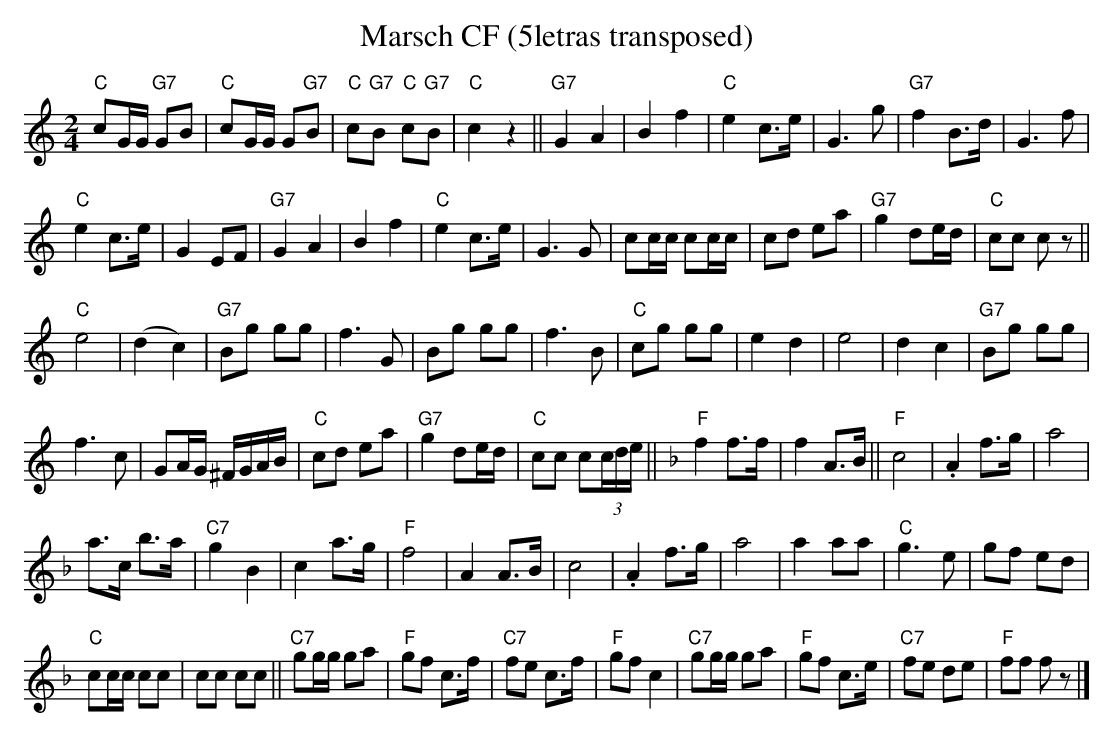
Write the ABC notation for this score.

X:1
T: Marsch CF (5letras transposed)
M:2/4
L:1/8
K:C transpose=3 %%MIDI gchordon
"C"cG/G/ "G7"GB | "C"cG/G/ G"G7"B | "C"c"G7"B "C"c"G7"B | "C"c2z2 || "G7"G2A2 | B2f2 | "C"e2c>e | G3g | "G7"f2B>d | G3f |
"C"e2c>e | G2EF | "G7"G2A2 | B2f2 | "C"e2c>e | G3G | cc/c/ cc/c/ | cd ea | "G7"g2 de/d/ | "C"cc cz ||
"C"e4 | (d2c2) | "G7"Bg gg | f3G | Bg gg | f3B | "C"cg gg | e2d2 | e4 | d2c2 | "G7"Bg gg |
f3c | GA/G/ ^F/G/A/B/ |  "C"cd ea | "G7"g2 de/d/ | "C"cc c(3c/d/e/ || [K:F] "F"f2f>f | f2A>B || "F"c4 | .A2 f>g | a4 |
a>c b>a | "C7"g2B2 | c2 a>g | "F"f4 | A2A>B | c4 | .A2f>g | a4 | a2aa | "C"g3e | gf ed |
"C"cc/c/ cc | cc cc || "C7"gg/g/ ga | "F"gf c>f | "C7"fe c>f |  "F"gfc2 | "C7"gg/g/ ga | "F"gf  c>e |  "C7"fe de |  "F"ff  fz |]
